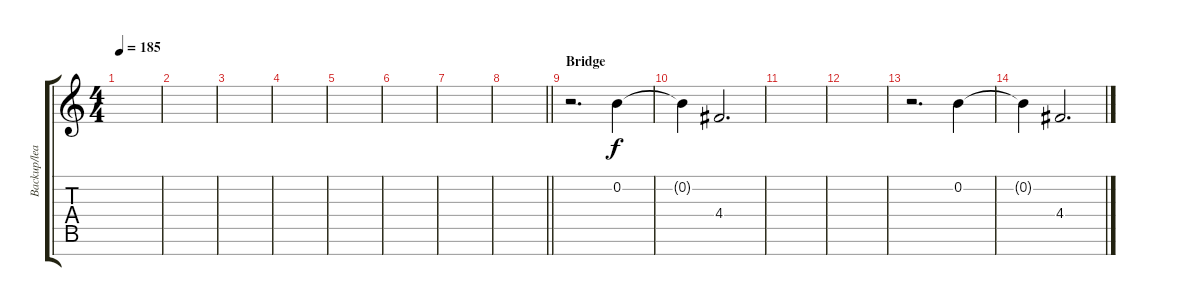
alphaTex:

\track ("Backup/lead guitar" "Backup/lea") {instrument distortionguitar}
\staff {score tabs}
\tuning (E4 B3 G3 D3 A2 E2 B1) {hide}
\ts (4 4)
\tempo 185
\clef g2
\ks c
|
|
|
|
|
|
|
\barLineRight lightlight
|
\section ("" "Bridge")
r.2{d volume 14} 0.2.4 |
0.2{t}.4 4.4.2{d} |
|
|
r.2{d} 0.2.4 |
0.2{t}.4 4.4.2{d}
